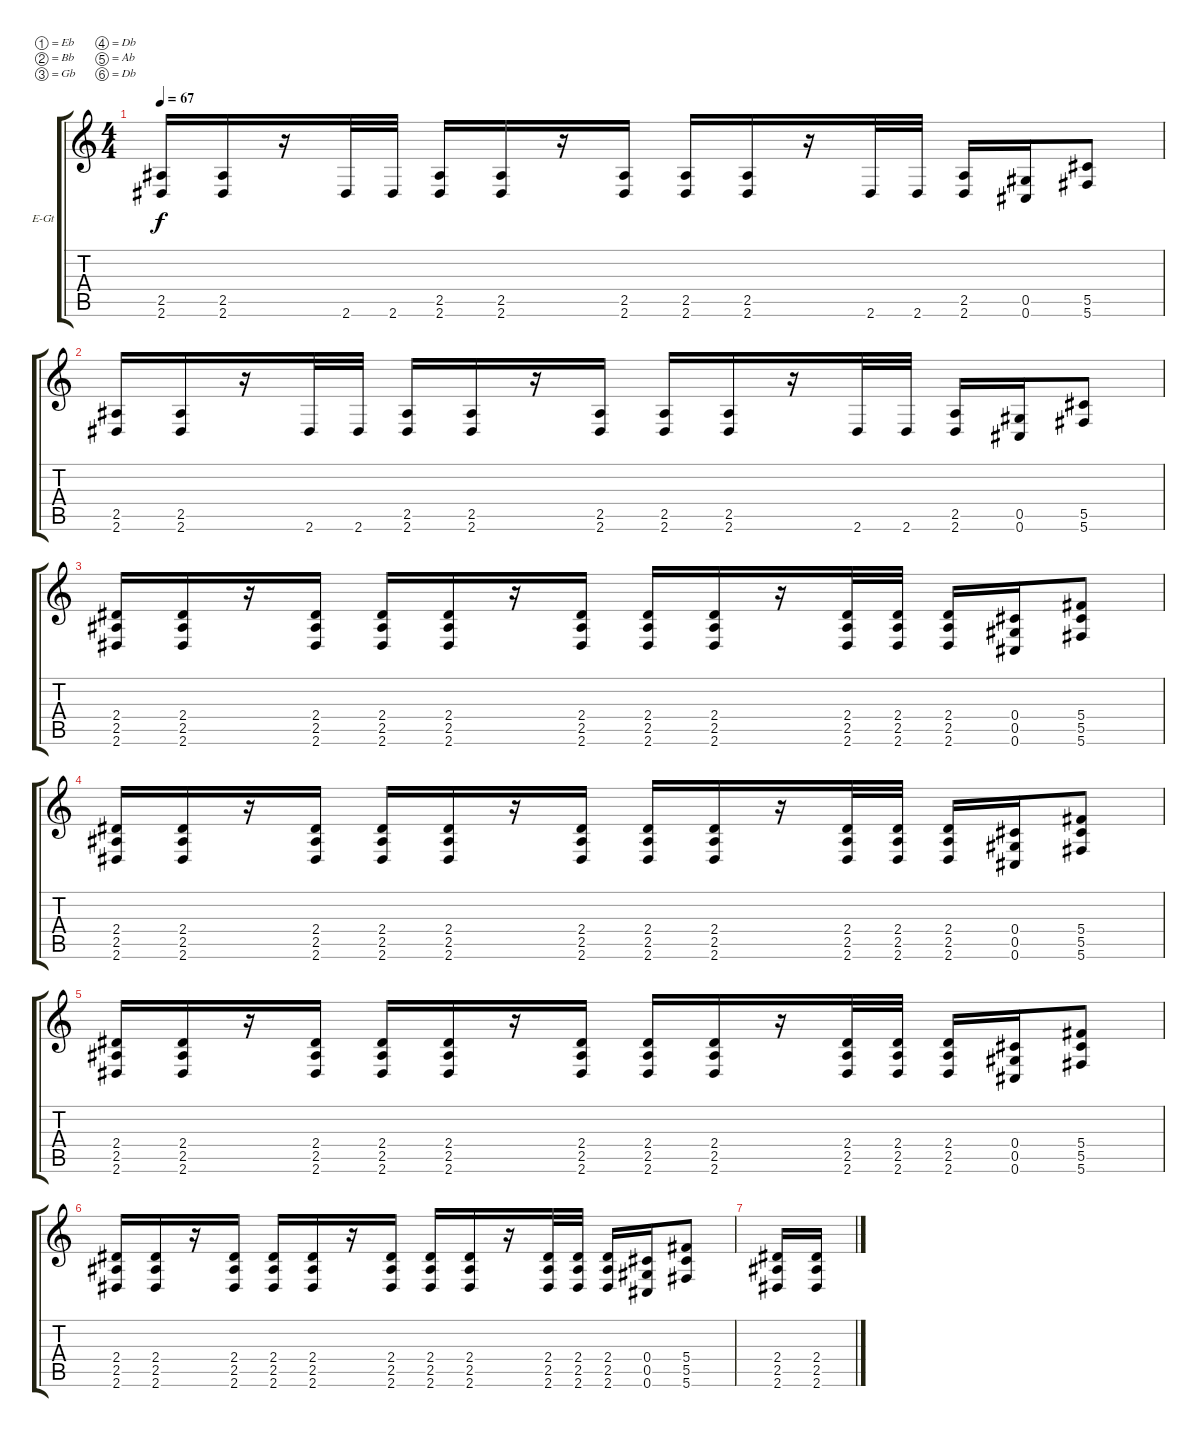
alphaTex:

\defaultSystemsLayout 4
\bracketExtendMode groupsimilarinstruments
\firstSystemTrackNameOrientation horizontal
\otherSystemsTrackNameOrientation horizontal
\track ("Electric Guitar" "E-Gt") {instrument distortionguitar}
\staff {score tabs}
\tuning (Eb4 Bb3 Gb3 Db3 Ab2 Db2)
\ts (4 4)
\tempo 67
\clef g2
\ks c
(2.6 2.5).16{dy f} (2.5 2.6).16 r.16 2.6.32 2.6.32 (2.6 2.5).16 (2.6 2.5).16 r.16 (2.6 2.5).16 (2.6 2.5).16 (2.6 2.5).16 r.16 2.6.32 2.6.32 (2.6 2.5).16 (0.6 0.5).16 (5.5 5.6).8 |
(2.6 2.5).16 (2.5 2.6).16 r.16 2.6.32 2.6.32 (2.6 2.5).16 (2.6 2.5).16 r.16 (2.6 2.5).16 (2.6 2.5).16 (2.6 2.5).16 r.16 2.6.32 2.6.32 (2.6 2.5).16 (0.6 0.5).16 (5.5 5.6).8 |
(2.6 2.5 2.4).16 (2.4 2.5 2.6).16 r.16 (2.6 2.5 2.4).16 (2.6 2.5 2.4).16 (2.6 2.5 2.4).16 r.16 (2.6 2.5 2.4).16 (2.6 2.5 2.4).16 (2.6 2.5 2.4).16 r.16 (2.6 2.4 2.5).32 (2.6 2.5 2.4).32 (2.6 2.5 2.4).16 (0.6 0.5 0.4).16 (5.4 5.5 5.6).8 |
(2.6 2.5 2.4).16 (2.4 2.5 2.6).16 r.16 (2.6 2.5 2.4).16 (2.6 2.5 2.4).16 (2.6 2.5 2.4).16 r.16 (2.6 2.5 2.4).16 (2.6 2.5 2.4).16 (2.6 2.5 2.4).16 r.16 (2.6 2.4 2.5).32 (2.6 2.5 2.4).32 (2.6 2.5 2.4).16 (0.6 0.5 0.4).16 (5.4 5.5 5.6).8 |
(2.6 2.5 2.4).16 (2.4 2.5 2.6).16 r.16 (2.6 2.5 2.4).16 (2.6 2.5 2.4).16 (2.6 2.5 2.4).16 r.16 (2.6 2.5 2.4).16 (2.6 2.5 2.4).16 (2.6 2.5 2.4).16 r.16 (2.6 2.4 2.5).32 (2.6 2.5 2.4).32 (2.6 2.5 2.4).16 (0.6 0.5 0.4).16 (5.4 5.5 5.6).8 |
(2.6 2.5 2.4).16 (2.4 2.5 2.6).16 r.16 (2.6 2.5 2.4).16 (2.6 2.5 2.4).16 (2.6 2.5 2.4).16 r.16 (2.6 2.5 2.4).16 (2.6 2.5 2.4).16 (2.6 2.5 2.4).16 r.16 (2.6 2.4 2.5).32 (2.6 2.5 2.4).32 (2.6 2.5 2.4).16 (0.6 0.5 0.4).16 (5.4 5.5 5.6).8 |
(2.6 2.5 2.4).16 (2.4 2.5 2.6).16
